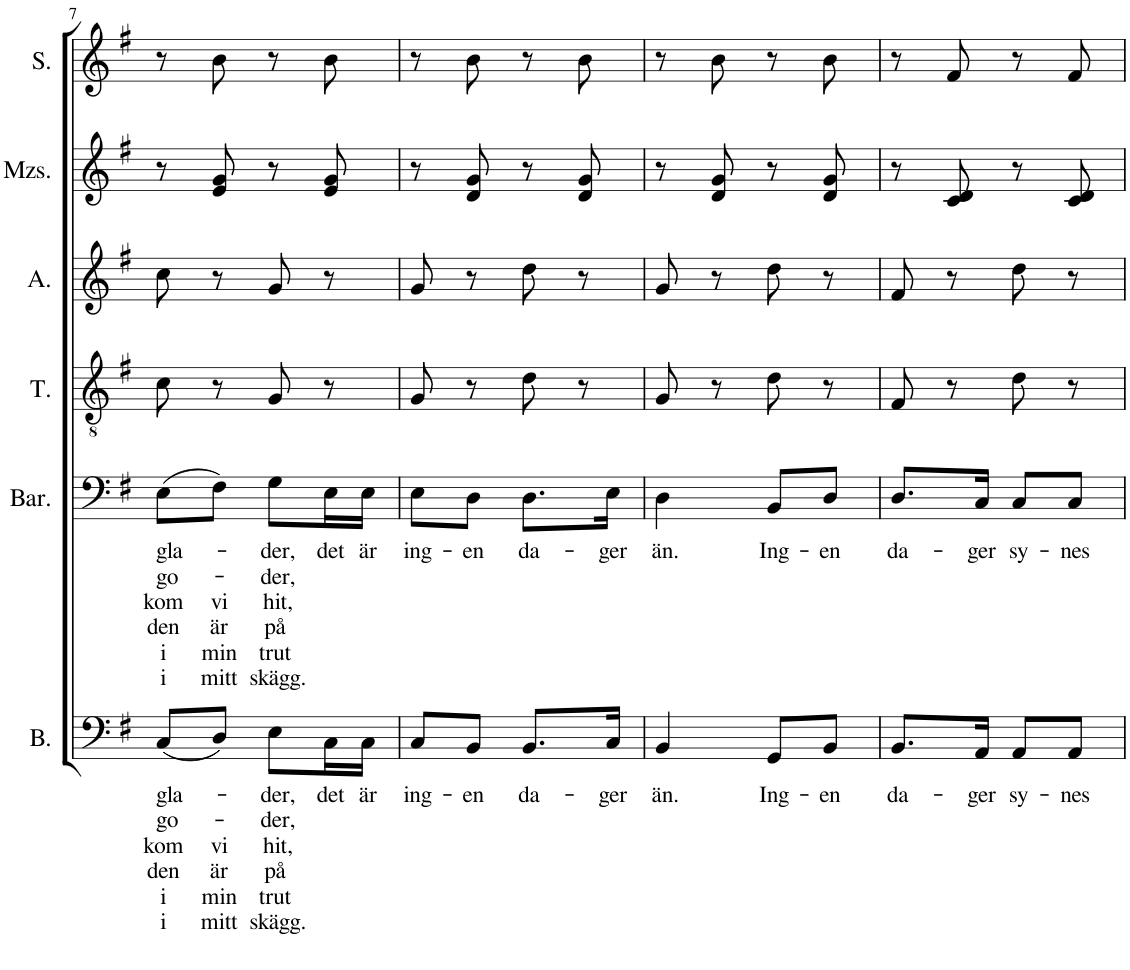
**kern	**text	**text	**text	**text	**text	**text	**kern	**text	**text	**text	**text	**text	**text	**kern	**kern	**kern	**kern
*part6	*part6	*part6	*part6	*part6	*part6	*part6	*part5	*part5	*part5	*part5	*part5	*part5	*part5	*part4	*part3	*part2	*part1
*staff6	*staff6	*staff6	*staff6	*staff6	*staff6	*staff6	*staff5	*staff5	*staff5	*staff5	*staff5	*staff5	*staff5	*staff4	*staff3	*staff2	*staff1
*I"Bass	*	*	*	*	*	*	*I"Baritone	*	*	*	*	*	*	*I"Tenor	*I"Alto	*I"Mezzo-soprano	*I"Soprano
*I'B.	*	*	*	*	*	*	*I'Bar.	*	*	*	*	*	*	*I'T.	*I'A.	*I'Mzs.	*I'S.
!!LO:PB:g=z
*clefF4	*	*	*	*	*	*	*clefF4	*	*	*	*	*	*	*clefGv2	*clefG2	*clefG2	*clefG2
*k[f#]	*	*	*	*	*	*	*k[f#]	*	*	*	*	*	*	*k[f#]	*k[f#]	*k[f#]	*k[f#]
*M2/4	*	*	*	*	*	*	*M2/4	*	*	*	*	*	*	*M2/4	*M2/4	*M2/4	*M2/4
=7	=7	=7	=7	=7	=7	=7	=7	=7	=7	=7	=7	=7	=7	=7	=7	=7	=7
!	!LO:LY:b	!LO:LY:b	!LO:LY:b	!LO:LY:b	!LO:LY:b	!LO:LY:b	!	!LO:LY:b	!LO:LY:b	!LO:LY:b	!LO:LY:b	!LO:LY:b	!LO:LY:b	!	!	!	!
(8C/L	gla-	go-	kom	den	i	i	(8E\L	gla-	go-	kom	den	i	i	8c\	8cc\	8r	8r
!	!	!	!LO:LY:b	!LO:LY:b	!LO:LY:b	!LO:LY:b	!	!	!	!LO:LY:b	!LO:LY:b	!LO:LY:b	!LO:LY:b	!	!	!	!
8D/J)	.	.	vi	är	min	mitt	8F#\J)	.	.	vi	är	min	mitt	8r	8r	8e/ 8g/	8b\
!	!LO:LY:b	!LO:LY:b	!LO:LY:b	!LO:LY:b	!LO:LY:b	!LO:LY:b	!	!LO:LY:b	!LO:LY:b	!LO:LY:b	!LO:LY:b	!LO:LY:b	!LO:LY:b	!	!	!	!
8E\L	-der,	-der,	hit,	på	trut	skägg.	8G\L	-der,	-der,	hit,	på	trut	skägg.	8G/	8g/	8r	8r
!	!LO:LY:b	!	!	!	!	!	!	!LO:LY:b	!	!	!	!	!	!	!	!	!
16C\L	det	.	.	.	.	.	16E\L	det	.	.	.	.	.	8r	8r	8e/ 8g/	8b\
!	!LO:LY:b	!	!	!	!	!	!	!LO:LY:b	!	!	!	!	!	!	!	!	!
16C\JJ	är	.	.	.	.	.	16E\JJ	är	.	.	.	.	.	.	.	.	.
=8	=8	=8	=8	=8	=8	=8	=8	=8	=8	=8	=8	=8	=8	=8	=8	=8	=8
!	!LO:LY:b	!	!	!	!	!	!	!LO:LY:b	!	!	!	!	!	!	!	!	!
8C/L	ing-	.	.	.	.	.	8E\L	ing-	.	.	.	.	.	8G/	8g/	8r	8r
!	!LO:LY:b	!	!	!	!	!	!	!LO:LY:b	!	!	!	!	!	!	!	!	!
8BB/J	-en	.	.	.	.	.	8D\J	-en	.	.	.	.	.	8r	8r	8d/ 8g/	8b\
!	!LO:LY:b	!	!	!	!	!	!	!LO:LY:b	!	!	!	!	!	!	!	!	!
8.BB/L	da-	.	.	.	.	.	8.D\L	da-	.	.	.	.	.	8d\	8dd\	8r	8r
.	.	.	.	.	.	.	.	.	.	.	.	.	.	8r	8r	8d/ 8g/	8b\
!	!LO:LY:b	!	!	!	!	!	!	!LO:LY:b	!	!	!	!	!	!	!	!	!
16C/Jk	-ger	.	.	.	.	.	16E\Jk	-ger	.	.	.	.	.	.	.	.	.
=9	=9	=9	=9	=9	=9	=9	=9	=9	=9	=9	=9	=9	=9	=9	=9	=9	=9
!	!LO:LY:b	!	!	!	!	!	!	!LO:LY:b	!	!	!	!	!	!	!	!	!
4BB/	än.	.	.	.	.	.	4D\	än.	.	.	.	.	.	8G/	8g/	8r	8r
.	.	.	.	.	.	.	.	.	.	.	.	.	.	8r	8r	8d/ 8g/	8b\
!	!LO:LY:b	!	!	!	!	!	!	!LO:LY:b	!	!	!	!	!	!	!	!	!
8GG/L	Ing-	.	.	.	.	.	8BB/L	Ing-	.	.	.	.	.	8d\	8dd\	8r	8r
!	!LO:LY:b	!	!	!	!	!	!	!LO:LY:b	!	!	!	!	!	!	!	!	!
8BB/J	-en	.	.	.	.	.	8D/J	-en	.	.	.	.	.	8r	8r	8d/ 8g/	8b\
=10	=10	=10	=10	=10	=10	=10	=10	=10	=10	=10	=10	=10	=10	=10	=10	=10	=10
!	!LO:LY:b	!	!	!	!	!	!	!LO:LY:b	!	!	!	!	!	!	!	!	!
8.BB/L	da-	.	.	.	.	.	8.D/L	da-	.	.	.	.	.	8F#/	8f#/	8r	8r
.	.	.	.	.	.	.	.	.	.	.	.	.	.	8r	8r	8c/ 8d/	8f#/
!	!LO:LY:b	!	!	!	!	!	!	!LO:LY:b	!	!	!	!	!	!	!	!	!
16AA/Jk	-ger	.	.	.	.	.	16C/Jk	-ger	.	.	.	.	.	.	.	.	.
!	!LO:LY:b	!	!	!	!	!	!	!LO:LY:b	!	!	!	!	!	!	!	!	!
8AA/L	sy-	.	.	.	.	.	8C/L	sy-	.	.	.	.	.	8d\	8dd\	8r	8r
!	!LO:LY:b	!	!	!	!	!	!	!LO:LY:b	!	!	!	!	!	!	!	!	!
8AA/J	-nes	.	.	.	.	.	8C/J	-nes	.	.	.	.	.	8r	8r	8c/ 8d/	8f#/
=	=	=	=	=	=	=	=	=	=	=	=	=	=	=	=	=	=
*-	*-	*-	*-	*-	*-	*-	*-	*-	*-	*-	*-	*-	*-	*-	*-	*-	*-
